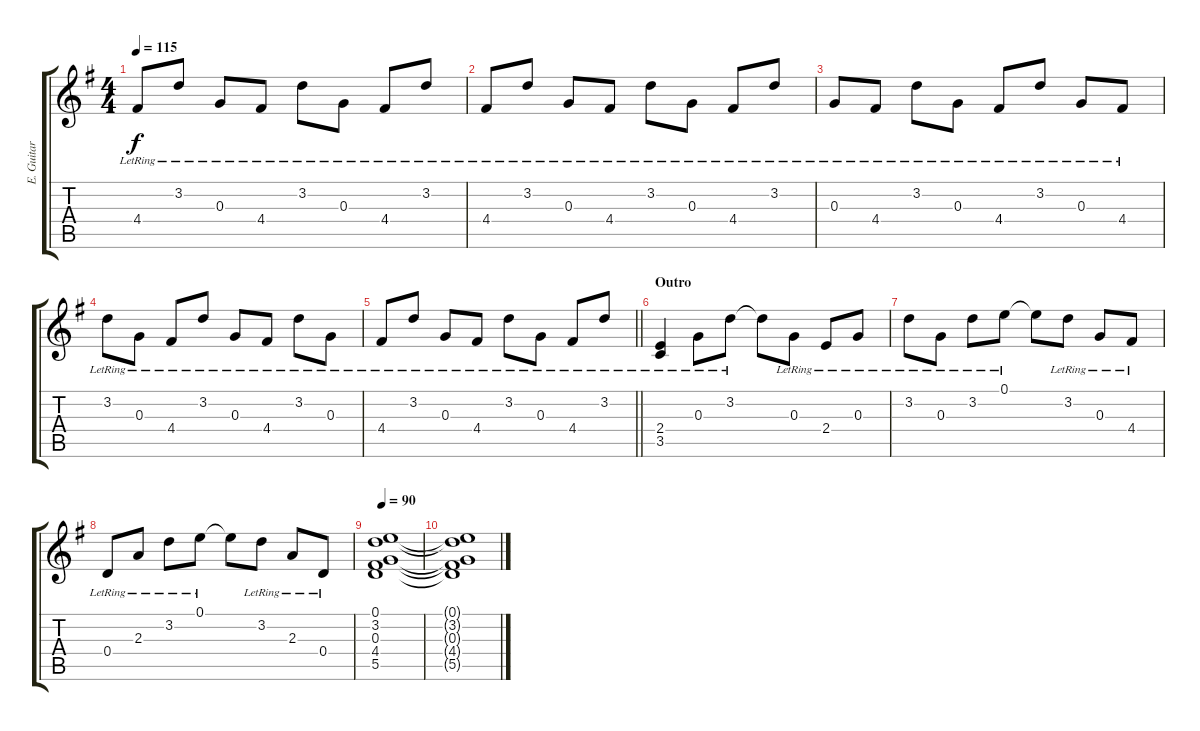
\track ("E. Guitar II" "E. Guitar ") {instrument electricguitarclean}
\staff {score tabs}
\tuning (E4 B3 G3 D3 A2 E2) {hide}
\ts (4 4)
\tempo 115
\clef g2
\ks g
4.4{lr}.8{dy f} 3.2{lr}.8 0.3{lr}.8 4.4{lr}.8 3.2{lr}.8 0.3{lr}.8 4.4{lr}.8 3.2{lr}.8 |
4.4{lr}.8 3.2{lr}.8 0.3{lr}.8 4.4{lr}.8 3.2{lr}.8 0.3{lr}.8 4.4{lr}.8 3.2{lr}.8 |
0.3{lr}.8 4.4{lr}.8 3.2{lr}.8 0.3{lr}.8 4.4{lr}.8 3.2{lr}.8 0.3{lr}.8 4.4{lr}.8 |
3.2{lr}.8 0.3{lr}.8 4.4{lr}.8 3.2{lr}.8 0.3{lr}.8 4.4{lr}.8 3.2{lr}.8 0.3{lr}.8 |
\barLineRight lightlight
4.4{lr}.8 3.2{lr}.8 0.3{lr}.8 4.4{lr}.8 3.2{lr}.8 0.3{lr}.8 4.4{lr}.8 3.2{lr}.8 |
\section ("" "Outro")
(2.4{lr} 3.5{lr}).4 0.3{lr}.8 3.2{lr}.8 3.2{t}.8 0.3{lr}.8 2.4{lr}.8 0.3{lr}.8 |
3.2{lr}.8 0.3{lr}.8 3.2{lr}.8 0.1{lr}.8 0.1{t}.8 3.2{lr}.8 0.3{lr}.8 4.4{lr}.8 |
0.4{lr}.8 2.3{lr}.8 3.2{lr}.8 0.1{lr}.8 0.1{t}.8 3.2{lr}.8 2.3{lr}.8 0.4{lr}.8 |
\tempo 90
(0.1 3.2 0.3 4.4 5.5).1 |
(0.1{t} 3.2{t} 0.3{t} 4.4{t} 5.5{t}).1
